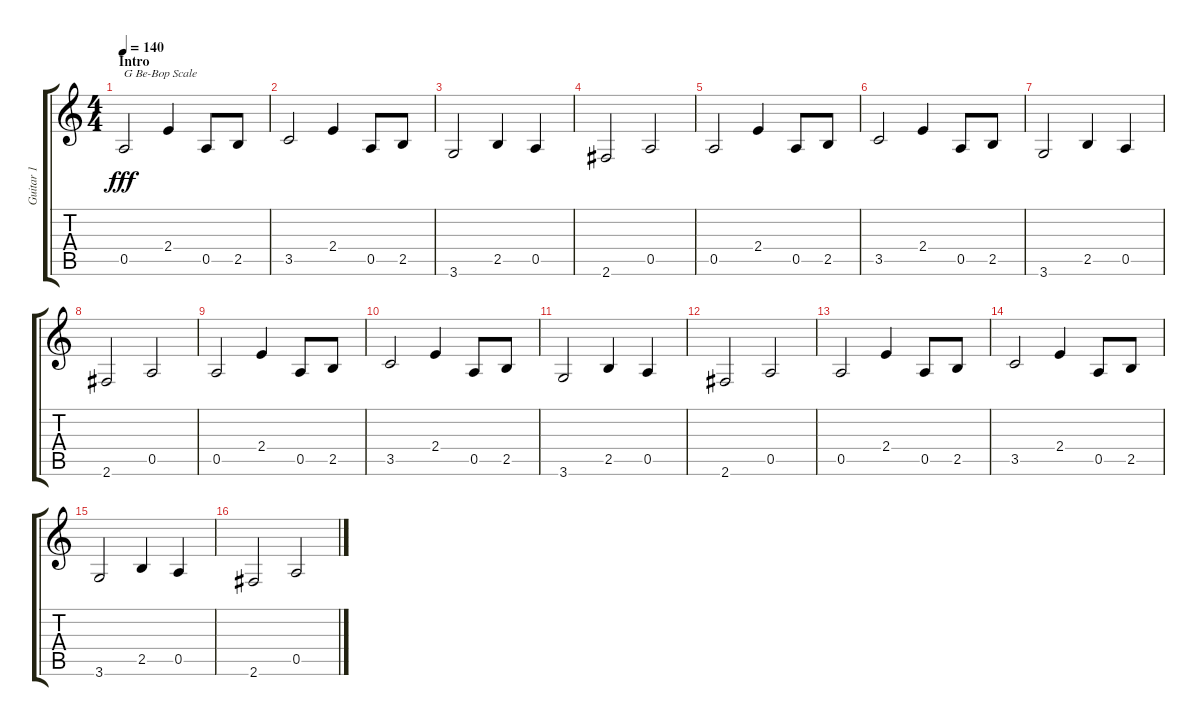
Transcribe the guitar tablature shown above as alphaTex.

\track ("Guitar 1" "Guitar 1") {instrument acousticguitarsteel}
\staff {score tabs}
\tuning (E4 B3 G3 D3 A2 E2) {hide}
\ts (4 4)
\section ("" "Intro")
\tempo 140
\clef g2
\ks c
0.5.2{txt "G Be-Bop Scale" dy fff instrument acousticguitarsteel} 2.4.4 0.5.8 2.5.8 |
3.5.2 2.4.4 0.5.8 2.5.8 |
3.6.2 2.5.4 0.5.4 |
2.6.2 0.5.2 |
0.5.2 2.4.4 0.5.8 2.5.8 |
3.5.2 2.4.4 0.5.8 2.5.8 |
3.6.2 2.5.4 0.5.4 |
2.6.2 0.5.2 |
0.5.2 2.4.4 0.5.8 2.5.8 |
3.5.2 2.4.4 0.5.8 2.5.8 |
3.6.2 2.5.4 0.5.4 |
2.6.2 0.5.2 |
0.5.2 2.4.4 0.5.8 2.5.8 |
3.5.2 2.4.4 0.5.8 2.5.8 |
3.6.2 2.5.4 0.5.4 |
2.6.2 0.5.2
